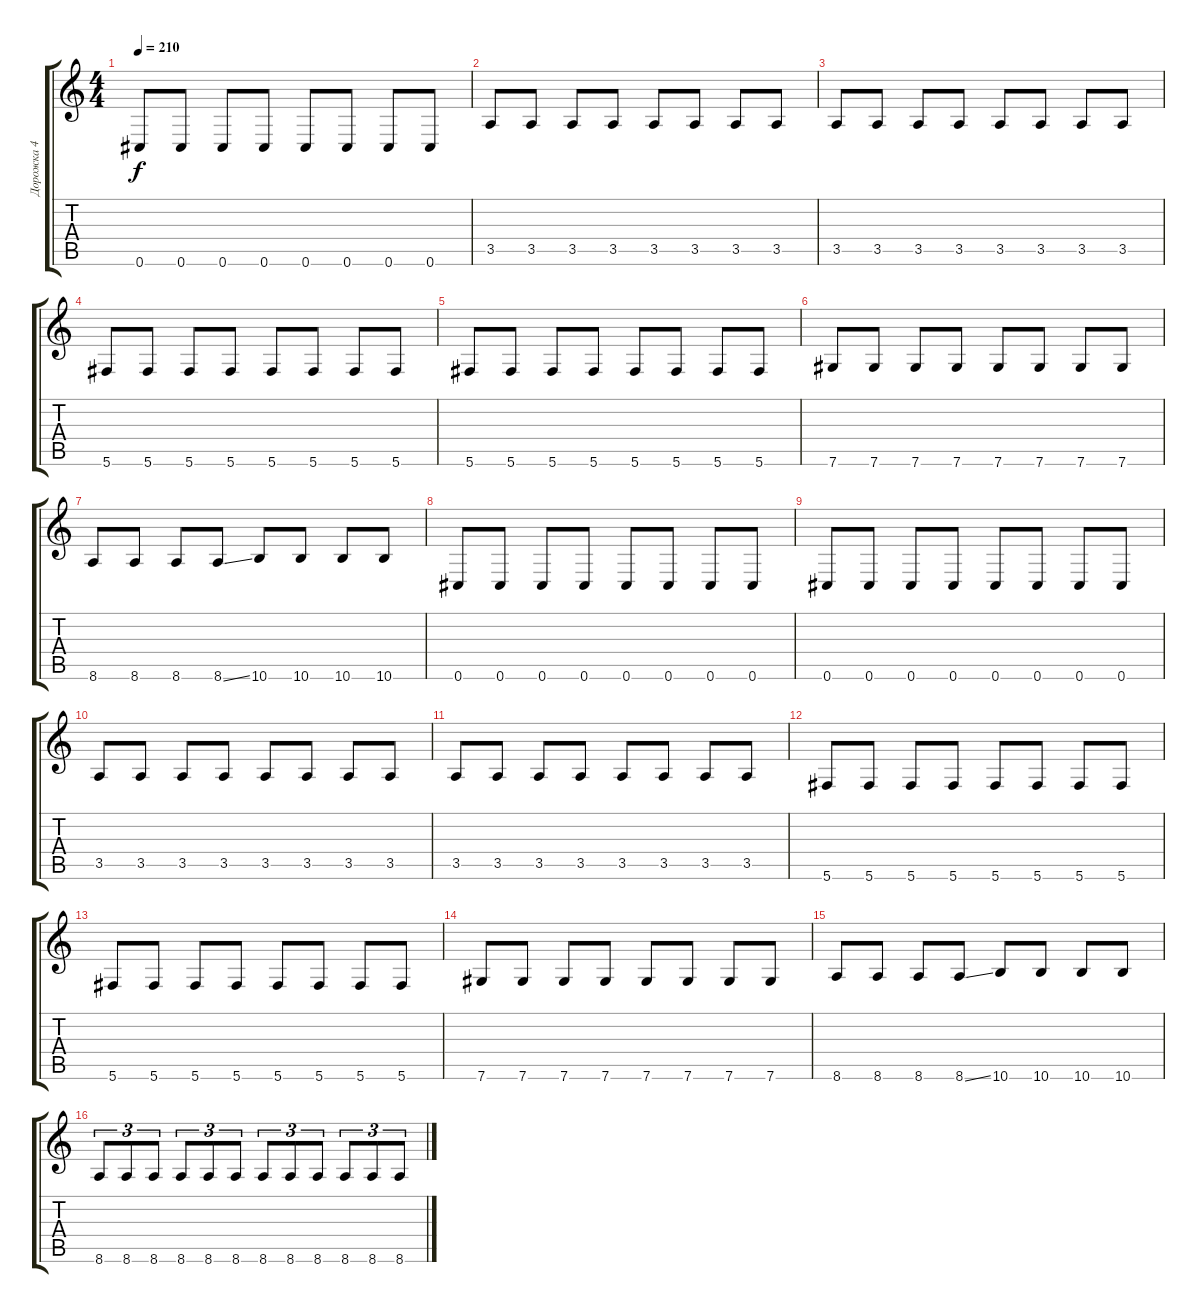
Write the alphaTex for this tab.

\track ("Дорожка 4" "Дорожка 4") {instrument electricbassfinger}
\staff {score tabs}
\tuning (Db4 Ab3 E3 B2 Gb2 Db2) {hide}
\ts (4 4)
\tempo 210
\clef g2
\ks c
0.6.8{dy f} 0.6.8 0.6.8 0.6.8 0.6.8 0.6.8 0.6.8 0.6.8 |
3.5.8 3.5.8 3.5.8 3.5.8 3.5.8 3.5.8 3.5.8 3.5.8 |
3.5.8 3.5.8 3.5.8 3.5.8 3.5.8 3.5.8 3.5.8 3.5.8 |
5.6.8 5.6.8 5.6.8 5.6.8 5.6.8 5.6.8 5.6.8 5.6.8 |
5.6.8 5.6.8 5.6.8 5.6.8 5.6.8 5.6.8 5.6.8 5.6.8 |
7.6.8 7.6.8 7.6.8 7.6.8 7.6.8 7.6.8 7.6.8 7.6.8 |
8.6.8 8.6.8 8.6.8 8.6{ss}.8 10.6.8 10.6.8 10.6.8 10.6.8 |
0.6.8 0.6.8 0.6.8 0.6.8 0.6.8 0.6.8 0.6.8 0.6.8 |
0.6.8 0.6.8 0.6.8 0.6.8 0.6.8 0.6.8 0.6.8 0.6.8 |
3.5.8 3.5.8 3.5.8 3.5.8 3.5.8 3.5.8 3.5.8 3.5.8 |
3.5.8 3.5.8 3.5.8 3.5.8 3.5.8 3.5.8 3.5.8 3.5.8 |
5.6.8 5.6.8 5.6.8 5.6.8 5.6.8 5.6.8 5.6.8 5.6.8 |
5.6.8 5.6.8 5.6.8 5.6.8 5.6.8 5.6.8 5.6.8 5.6.8 |
7.6.8 7.6.8 7.6.8 7.6.8 7.6.8 7.6.8 7.6.8 7.6.8 |
8.6.8 8.6.8 8.6.8 8.6{ss}.8 10.6.8 10.6.8 10.6.8 10.6.8 |
8.6.8{tu (3 2)} 8.6.8{tu (3 2)} 8.6.8{tu (3 2)} 8.6.8{tu (3 2)} 8.6.8{tu (3 2)} 8.6.8{tu (3 2)} 8.6.8{tu (3 2)} 8.6.8{tu (3 2)} 8.6.8{tu (3 2)} 8.6.8{tu (3 2)} 8.6.8{tu (3 2)} 8.6.8{tu (3 2)}
